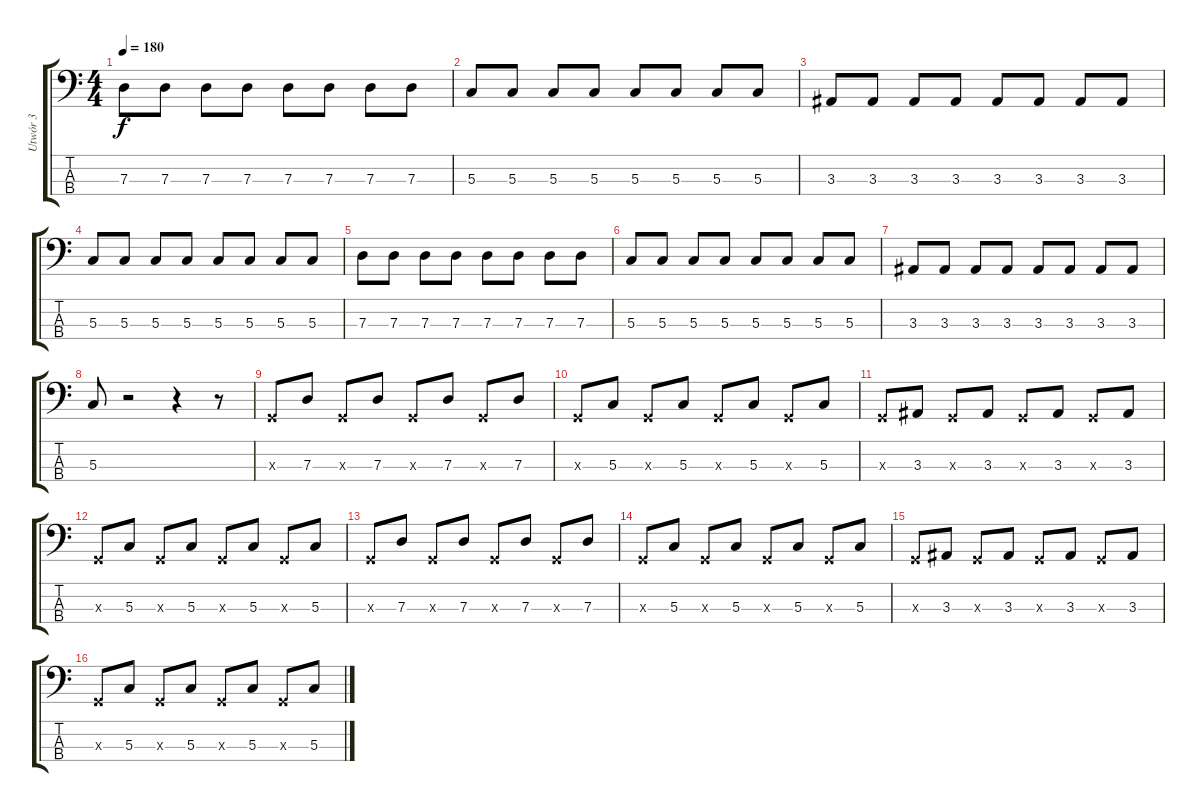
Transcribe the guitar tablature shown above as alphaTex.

\track ("Utwór 3" "Utwór 3") {instrument electricbassfinger}
\staff {score tabs}
\tuning (F2 C2 G1 D1) {hide}
\ts (4 4)
\tempo 180
\clef f4
\ks c
7.3.8{dy f} 7.3.8 7.3.8 7.3.8 7.3.8 7.3.8 7.3.8 7.3.8 |
5.3.8 5.3.8 5.3.8 5.3.8 5.3.8 5.3.8 5.3.8 5.3.8 |
3.3.8 3.3.8 3.3.8 3.3.8 3.3.8 3.3.8 3.3.8 3.3.8 |
5.3.8 5.3.8 5.3.8 5.3.8 5.3.8 5.3.8 5.3.8 5.3.8 |
7.3.8 7.3.8 7.3.8 7.3.8 7.3.8 7.3.8 7.3.8 7.3.8 |
5.3.8 5.3.8 5.3.8 5.3.8 5.3.8 5.3.8 5.3.8 5.3.8 |
3.3.8 3.3.8 3.3.8 3.3.8 3.3.8 3.3.8 3.3.8 3.3.8 |
5.3.8 r.2 r.4 r.8 |
0.3{x}.8 7.3.8 0.3{x}.8 7.3.8 0.3{x}.8 7.3.8 0.3{x}.8 7.3.8 |
0.3{x}.8 5.3.8 0.3{x}.8 5.3.8 0.3{x}.8 5.3.8 0.3{x}.8 5.3.8 |
0.3{x}.8 3.3.8 0.3{x}.8 3.3.8 0.3{x}.8 3.3.8 0.3{x}.8 3.3.8 |
0.3{x}.8 5.3.8 0.3{x}.8 5.3.8 0.3{x}.8 5.3.8 0.3{x}.8 5.3.8 |
0.3{x}.8 7.3.8 0.3{x}.8 7.3.8 0.3{x}.8 7.3.8 0.3{x}.8 7.3.8 |
0.3{x}.8 5.3.8 0.3{x}.8 5.3.8 0.3{x}.8 5.3.8 0.3{x}.8 5.3.8 |
0.3{x}.8 3.3.8 0.3{x}.8 3.3.8 0.3{x}.8 3.3.8 0.3{x}.8 3.3.8 |
0.3{x}.8 5.3.8 0.3{x}.8 5.3.8 0.3{x}.8 5.3.8 0.3{x}.8 5.3.8
